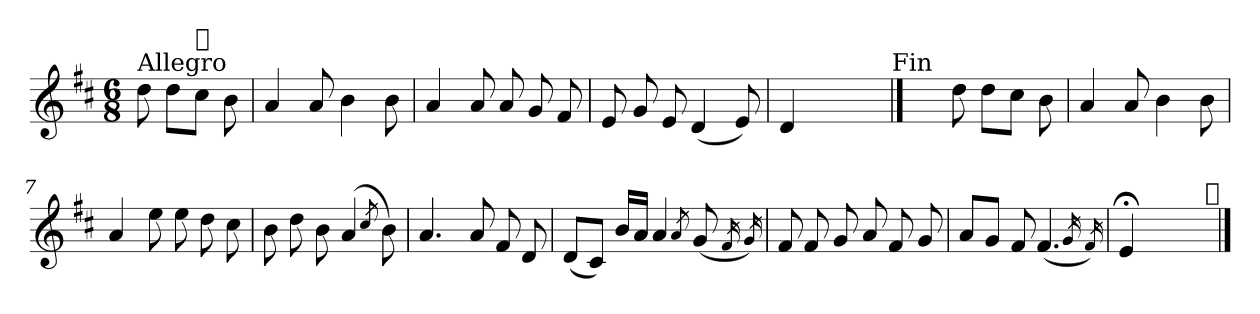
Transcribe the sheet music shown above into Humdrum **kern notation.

**kern
*part1
*staff1
*clefG2
*k[f#c#]
*D:
*M6/8
=
!LO:TX:a:t=Allegro
8dd\
8dd\L
!LO:TX:a:t=𝄋
8cc#\J
8b\
=1
4a/
8a/
4b\
8b\
=2
4a/
8a/
8a/
8g/
8f#/
=3
8e/
8g/
8e/
(<4d/
8e/)
=4
4d/
2ryy
!LO:TX:a:t=Fin
==5
4ryy
8dd\
8dd\L
8cc#\J
8b\
!!LO:LB:g=z
=6
4a/
8a/
4b\
8b\
=7
4a/
8ee\
8ee\
8dd\
8cc#\
=8
8b\
8dd\
8b\
(>4a/
8qcc#/
8b\)
=9
4.a/
8a/
8f#/
8d/
=10
(<8d/L
8c#/J)
16b/LL
16a/JJ
4a/
8qa/
(<8g/
16qf#/
16qg/)
=11
8f#/
8f#/
8g/
8a/
8f#/
8g/
!!LO:LB:g=z
=12
8a/L
8g/J
8f#/
(<4.f#/
16qg/
16qf#/)
=13
4e;</
2ryy
!LO:TX:a:t=𝄋
==
*-
